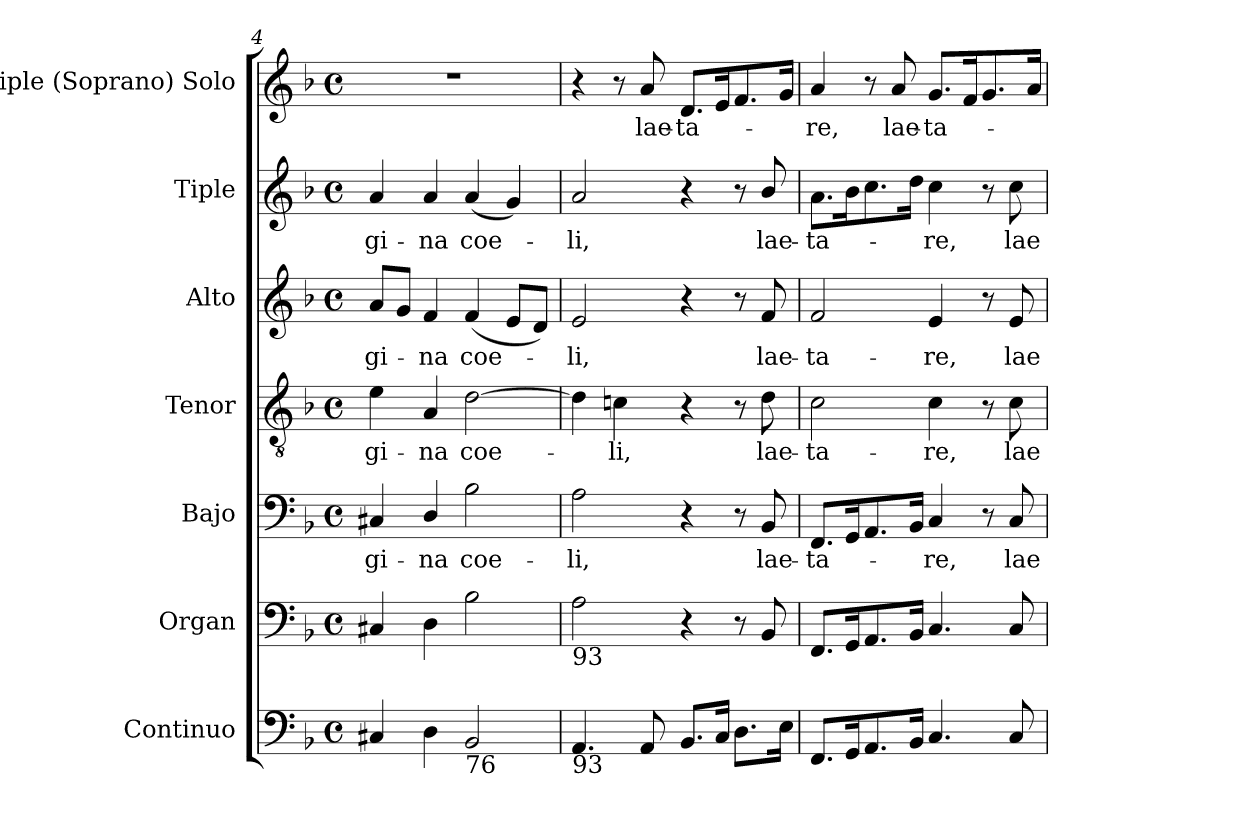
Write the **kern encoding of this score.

**kern	**kern	**kern	**text	**kern	**text	**kern	**text	**kern	**text	**kern	**text
*part7	*part6	*part5	*part5	*part4	*part4	*part3	*part3	*part2	*part2	*part1	*part1
*staff7	*staff6	*staff5	*staff5	*staff4	*staff4	*staff3	*staff3	*staff2	*staff2	*staff1	*staff1
*I"Continuo	*I"Organ	*I"Bajo	*	*I"Tenor	*	*I"Alto	*	*I"Tiple	*	*I"Tiple (Soprano) Solo	*
*I'Cont.	*I'Organ	*I'B.	*	*I'T.	*	*I'A.	*	*	*	*I'S. Solo	*
*clefF4	*clefF4	*clefF4	*	*clefGv2	*	*clefG2	*	*clefG2	*	*clefG2	*
*	*	*	*	*ITrd7c12	*	*	*	*	*	*	*
*k[b-]	*k[b-]	*k[b-]	*	*k[b-]	*	*k[b-]	*	*k[b-]	*	*k[b-]	*
*F:	*F:	*F:	*	*F:	*	*F:	*	*F:	*	*F:	*
*M4/4	*M4/4	*M4/4	*	*M4/4	*	*M4/4	*	*M4/4	*	*M4/4	*
*met(c)	*met(c)	*met(c)	*	*met(c)	*	*met(c)	*	*met(c)	*	*met(c)	*
=4	=4	=4	=4	=4	=4	=4	=4	=4	=4	=4	=4
!	!	!	!LO:LY:b:color=#000000	!	!	!	!	!	!	!	!
!	!	!	!	!	!LO:LY:b:color=#000000	!	!	!	!	!	!
!	!	!	!	!	!	!	!LO:LY:b:color=#000000	!	!	!	!
!	!	!	!	!	!	!	!	!	!LO:LY:b:color=#000000	!	!
4C#Xi/	4C#Xi/	4C#Xi/	-gi-	4Ei\	-gi-	8ai/L	-gi-	4ai/	-gi-	1r	.
.	.	.	.	.	.	8gi/J	.	.	.	.	.
!	!	!	!LO:LY:b:color=#000000	!	!	!	!	!	!	!	!
!	!	!	!	!	!LO:LY:b:color=#000000	!	!	!	!	!	!
!	!	!	!	!	!	!	!LO:LY:b:color=#000000	!	!	!	!
!	!	!	!	!	!	!	!	!	!LO:LY:b:color=#000000	!	!
4Di\	4Di\	4Di/	-na	4AAi/	-na	4fi/	-na	4ai/	-na	.	.
!	!	!	!LO:LY:b:color=#000000	!	!	!	!	!	!	!	!
!	!	!	!	!	!LO:LY:b:color=#000000	!	!	!	!	!	!
!	!	!	!	!	!	!	!LO:LY:b:color=#000000	!	!	!	!
!LO:TX:b:t=76	!	!	!	!	!	!	!	!	!	!	!
!	!	!	!	!	!	!	!	!	!LO:LY:b:color=#000000	!	!
2BB-i/	2B-i\	2B-i\	coe-	[2Di\	coe-	(4fi/	coe-	(4ai/	coe-	.	.
.	.	.	.	.	.	8ei/L	.	4gi/)	.	.	.
.	.	.	.	.	.	8di/J)	.	.	.	.	.
=5	=5	=5	=5	=5	=5	=5	=5	=5	=5	=5	=5
!	!	!	!LO:LY:b:color=#000000	!	!	!	!	!	!	!	!
!	!	!	!	!	!	!	!LO:LY:b:color=#000000	!	!	!	!
!	!LO:TX:b:t=93	!	!	!	!	!	!	!	!	!	!
!LO:TX:b:t=93	!	!	!	!	!	!	!	!	!	!	!
!	!	!	!	!	!	!	!	!	!LO:LY:b:color=#000000	!	!
4.AAi/	2Ai\	2Ai\	-li,	4Di\]	.	2ei/	-li,	2ai/	-li,	4r	.
!	!	!	!	!	!LO:LY:b:color=#000000	!	!	!	!	!	!
.	.	.	.	4Cni\	-li,	.	.	.	.	8r	.
!	!	!	!	!	!	!	!	!	!	!	!LO:LY:b:color=#000000
8AAi/	.	.	.	.	.	.	.	.	.	8ai/	lae-
!	!	!	!	!	!	!	!	!	!	!	!LO:LY:b:color=#000000
8.BB-i/L	4r	4r	.	4r	.	4r	.	4r	.	8.di/L	-ta-
16Ci/Jk	.	.	.	.	.	.	.	.	.	16ei/k	.
8.Di\L	8r	8r	.	8r	.	8r	.	8r	.	8.fi/	.
!	!	!	!LO:LY:b:color=#000000	!	!	!	!	!	!	!	!
!	!	!	!	!	!LO:LY:b:color=#000000	!	!	!	!	!	!
!	!	!	!	!	!	!	!LO:LY:b:color=#000000	!	!	!	!
!	!	!	!	!	!	!	!	!	!LO:LY:b:color=#000000	!	!
.	8BB-i/	8BB-i/	lae-	8Di\	lae-	8fi/	lae-	8b-i/	lae-	.	.
16Ei\Jk	.	.	.	.	.	.	.	.	.	16gi/Jk	.
!!LO:LB:g=z
=6	=6	=6	=6	=6	=6	=6	=6	=6	=6	=6	=6
!	!	!	!LO:LY:b:color=#000000	!	!	!	!	!	!	!	!
!	!	!	!	!	!LO:LY:b:color=#000000	!	!	!	!	!	!
!	!	!	!	!	!	!	!LO:LY:b:color=#000000	!	!	!	!
!	!	!	!	!	!	!	!	!	!LO:LY:b:color=#000000	!	!
!	!	!	!	!	!	!	!	!	!	!	!LO:LY:b:color=#000000
8.FFi/L	8.FFi/L	8.FFi/L	-ta-	2Ci\	-ta-	2fi/	-ta-	8.ai\L	-ta-	4ai/	-re,
16GGi/k	16GGi/k	16GGi/k	.	.	.	.	.	16b-i\k	.	.	.
8.AAi/	8.AAi/	8.AAi/	.	.	.	.	.	8.cci\	.	8r	.
!	!	!	!	!	!	!	!	!	!	!	!LO:LY:b:color=#000000
.	.	.	.	.	.	.	.	.	.	8ai/	lae-
16BB-i/Jk	16BB-i/Jk	16BB-i/Jk	.	.	.	.	.	16ddi\Jk	.	.	.
!	!	!	!LO:LY:b:color=#000000	!	!	!	!	!	!	!	!
!	!	!	!	!	!LO:LY:b:color=#000000	!	!	!	!	!	!
!	!	!	!	!	!	!	!LO:LY:b:color=#000000	!	!	!	!
!	!	!	!	!	!	!	!	!	!LO:LY:b:color=#000000	!	!
!	!	!	!	!	!	!	!	!	!	!	!LO:LY:b:color=#000000
4.Ci/	4.Ci/	4Ci/	-re,	4Ci\	-re,	4ei/	-re,	4cci\	-re,	8.gi/L	-ta-
.	.	.	.	.	.	.	.	.	.	16fi/k	.
.	.	8r	.	8r	.	8r	.	8r	.	8.gi/	.
!	!	!	!LO:LY:b:color=#000000	!	!	!	!	!	!	!	!
!	!	!	!	!	!LO:LY:b:color=#000000	!	!	!	!	!	!
!	!	!	!	!	!	!	!LO:LY:b:color=#000000	!	!	!	!
!	!	!	!	!	!	!	!	!	!LO:LY:b:color=#000000	!	!
8Ci/	8Ci/	8Ci/	lae-	8Ci\	lae-	8ei/	lae-	8cci\	lae-	.	.
.	.	.	.	.	.	.	.	.	.	16ai/Jk	.
=	=	=	=	=	=	=	=	=	=	=	=
*-	*-	*-	*-	*-	*-	*-	*-	*-	*-	*-	*-
